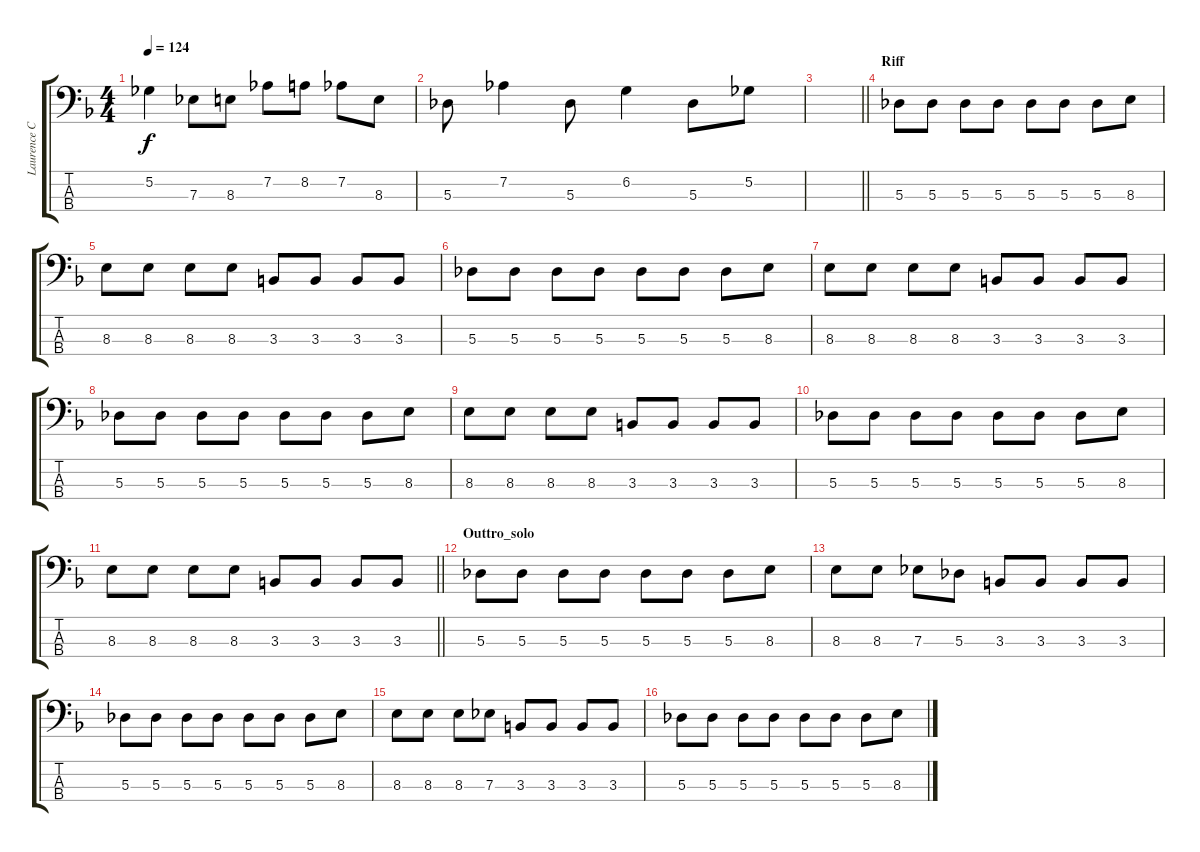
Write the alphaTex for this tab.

\track ("Laurence Cottle" "Laurence C") {instrument fretlessbass}
\staff {score tabs}
\tuning (Gb2 Db2 Ab1 Eb1) {hide}
\ts (4 4)
\tempo 124
\clef f4
\ks f
5.2{t}.4{dy f} 7.3.8 8.3.8 7.2.8 8.2.8 7.2.8 8.3.8 |
5.3.8 7.2.4 5.3.8 6.2.4 5.3.8 5.2.8 |
\barLineRight lightlight
|
\section ("" "Riff")
5.3.8 5.3.8 5.3.8 5.3.8 5.3.8 5.3.8 5.3.8 8.3.8 |
8.3.8 8.3.8 8.3.8 8.3.8 3.3.8 3.3.8 3.3.8 3.3.8 |
5.3.8 5.3.8 5.3.8 5.3.8 5.3.8 5.3.8 5.3.8 8.3.8 |
8.3.8 8.3.8 8.3.8 8.3.8 3.3.8 3.3.8 3.3.8 3.3.8 |
5.3.8 5.3.8 5.3.8 5.3.8 5.3.8 5.3.8 5.3.8 8.3.8 |
8.3.8 8.3.8 8.3.8 8.3.8 3.3.8 3.3.8 3.3.8 3.3.8 |
5.3.8 5.3.8 5.3.8 5.3.8 5.3.8 5.3.8 5.3.8 8.3.8 |
\barLineRight lightlight
8.3.8 8.3.8 8.3.8 8.3.8 3.3.8 3.3.8 3.3.8 3.3.8 |
\section ("" "Outtro_solo")
5.3.8 5.3.8 5.3.8 5.3.8 5.3.8 5.3.8 5.3.8 8.3.8 |
8.3.8 8.3.8 7.3.8 5.3.8 3.3.8 3.3.8 3.3.8 3.3.8 |
5.3.8 5.3.8 5.3.8 5.3.8 5.3.8 5.3.8 5.3.8 8.3.8 |
8.3.8 8.3.8 8.3.8 7.3.8 3.3.8 3.3.8 3.3.8 3.3.8 |
5.3.8 5.3.8 5.3.8 5.3.8 5.3.8 5.3.8 5.3.8 8.3.8
